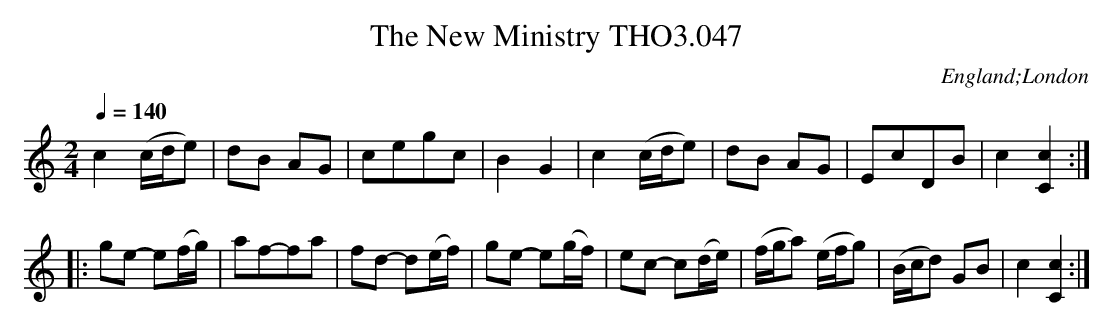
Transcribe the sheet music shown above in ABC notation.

X:1
T:New Ministry THO3.047, The
O:England;London
M:2/4
L:1/8
Q:1/4=140
K:C
c2 (c/d/e)|dB AG|cegc|B2G2|c2 (c/d/e)|dB AG|EcDB|c2 [c2C2]:|
|:ge- e(f/g/)|af-fa|fd- d(e/f/)|ge- e(g/f/)|\
ec- c(d/e/)|(f/g/a) (e/f/g)|(B/c/d) GB|c2 [c2C2]:|
